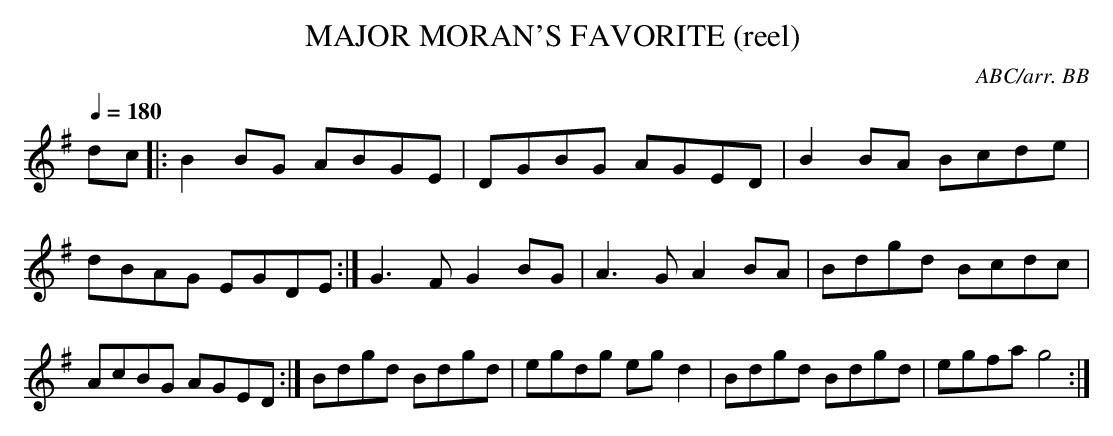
X:1
T:MAJOR MORAN'S FAVORITE (reel) \
C:ABC/arr. BB\
M:4/4\
L:1/8\
Q:1/4=180\
K:G\
dc|:B2BG ABGE|DGBG AGED|B2 BA Bcde|dBAG EGDE :|\
G3 F G2 BG|A3 G A2 BA|Bdgd Bcdc|AcBG AGED :|\
Bdgd Bdgd|egdg eg d2|Bdgd Bdgd|egfa g4 :|\
\
\
